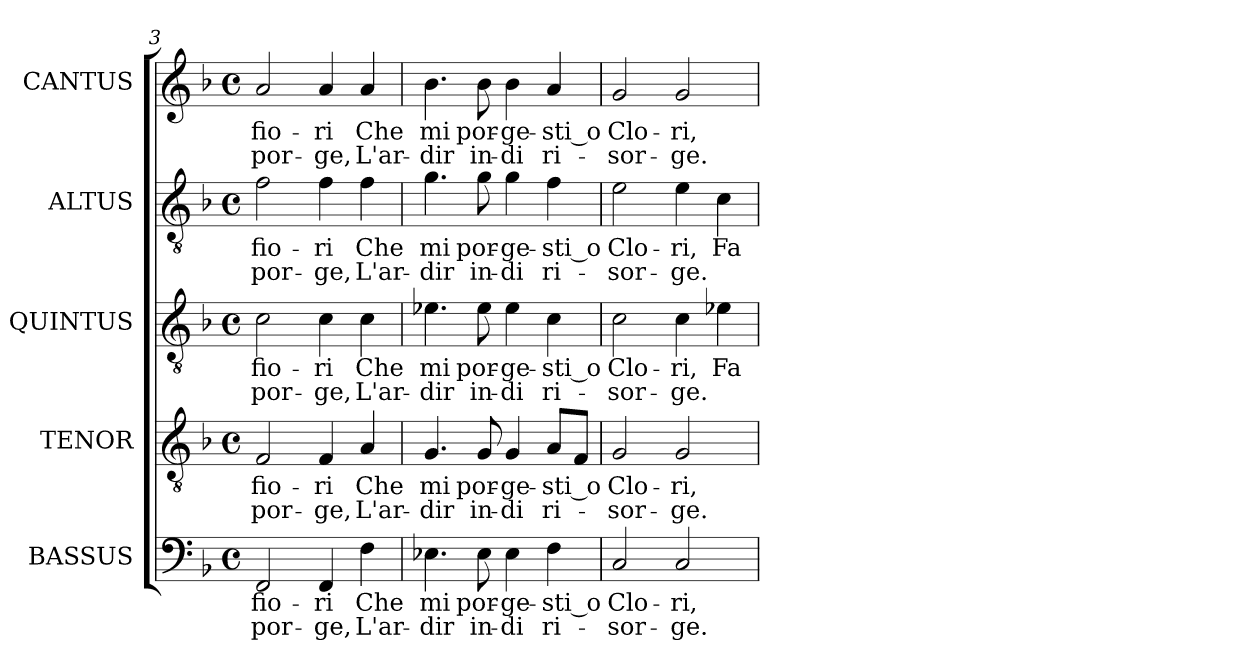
**kern	**text	**text	**kern	**text	**text	**kern	**text	**text	**kern	**text	**text	**kern	**text	**text
*part5	*part5	*part5	*part4	*part4	*part4	*part3	*part3	*part3	*part2	*part2	*part2	*part1	*part1	*part1
*staff5	*staff5	*staff5	*staff4	*staff4	*staff4	*staff3	*staff3	*staff3	*staff2	*staff2	*staff2	*staff1	*staff1	*staff1
*I"BASSUS	*	*	*I"TENOR	*	*	*I"QUINTUS	*	*	*I"ALTUS	*	*	*I"CANTUS	*	*
*I'B	*	*	*I'T	*	*	*	*	*	*I'A.	*	*	*I'S	*	*
*clefF4	*	*	*clefGv2	*	*	*clefGv2	*	*	*clefGv2	*	*	*clefG2	*	*
*	*	*	*ITrd7c12	*	*	*ITrd7c12	*	*	*ITrd7c12	*	*	*	*	*
*k[b-]	*	*	*k[b-]	*	*	*k[b-]	*	*	*k[b-]	*	*	*k[b-]	*	*
*F:	*	*	*F:	*	*	*F:	*	*	*F:	*	*	*F:	*	*
*M4/4	*	*	*M4/4	*	*	*M4/4	*	*	*M4/4	*	*	*M4/4	*	*
*met(c)	*	*	*met(c)	*	*	*met(c)	*	*	*met(c)	*	*	*met(c)	*	*
=3	=3	=3	=3	=3	=3	=3	=3	=3	=3	=3	=3	=3	=3	=3
!	!LO:LY:b:color=#000000	!LO:LY:b:color=#000000	!	!	!	!	!	!	!	!	!	!	!	!
!	!	!	!	!LO:LY:b:color=#000000	!LO:LY:b:color=#000000	!	!	!	!	!	!	!	!	!
!	!	!	!	!	!	!	!LO:LY:b:color=#000000	!LO:LY:b:color=#000000	!	!	!	!	!	!
!	!	!	!	!	!	!	!	!	!	!LO:LY:b:color=#000000	!LO:LY:b:color=#000000	!	!	!
!	!	!	!	!	!	!	!	!	!	!	!	!	!LO:LY:b:color=#000000	!LO:LY:b:color=#000000
2FFi/	fio-	por-	2FFi/	fio-	por-	2Ci\	fio-	por-	2Fi\	fio-	por-	2ai/	fio-	por-
!	!LO:LY:b:color=#000000	!LO:LY:b:color=#000000	!	!	!	!	!	!	!	!	!	!	!	!
!	!	!	!	!LO:LY:b:color=#000000	!LO:LY:b:color=#000000	!	!	!	!	!	!	!	!	!
!	!	!	!	!	!	!	!LO:LY:b:color=#000000	!LO:LY:b:color=#000000	!	!	!	!	!	!
!	!	!	!	!	!	!	!	!	!	!LO:LY:b:color=#000000	!LO:LY:b:color=#000000	!	!	!
!	!	!	!	!	!	!	!	!	!	!	!	!	!LO:LY:b:color=#000000	!LO:LY:b:color=#000000
4FFi/	-ri	-ge,	4FFi/	-ri	-ge,	4Ci\	-ri	-ge,	4Fi\	-ri	-ge,	4ai/	-ri	-ge,
!	!LO:LY:b:color=#000000	!LO:LY:b:color=#000000	!	!	!	!	!	!	!	!	!	!	!	!
!	!	!	!	!LO:LY:b:color=#000000	!LO:LY:b:color=#000000	!	!	!	!	!	!	!	!	!
!	!	!	!	!	!	!	!LO:LY:b:color=#000000	!LO:LY:b:color=#000000	!	!	!	!	!	!
!	!	!	!	!	!	!	!	!	!	!LO:LY:b:color=#000000	!LO:LY:b:color=#000000	!	!	!
!	!	!	!	!	!	!	!	!	!	!	!	!	!LO:LY:b:color=#000000	!LO:LY:b:color=#000000
4Fi\	Che	L'ar-	4AAi/	Che	L'ar-	4Ci\	Che	L'ar-	4Fi\	Che	L'ar-	4ai/	Che	L'ar-
=4	=4	=4	=4	=4	=4	=4	=4	=4	=4	=4	=4	=4	=4	=4
!	!LO:LY:b:color=#000000	!LO:LY:b:color=#000000	!	!	!	!	!	!	!	!	!	!	!	!
!	!	!	!	!LO:LY:b:color=#000000	!LO:LY:b:color=#000000	!	!	!	!	!	!	!	!	!
!	!	!	!	!	!	!	!LO:LY:b:color=#000000	!LO:LY:b:color=#000000	!	!	!	!	!	!
!	!	!	!	!	!	!	!	!	!	!LO:LY:b:color=#000000	!LO:LY:b:color=#000000	!	!	!
!	!	!	!	!	!	!	!	!	!	!	!	!	!LO:LY:b:color=#000000	!LO:LY:b:color=#000000
4.E-Xi\	mi	-dir	4.GGi/	mi	-dir	4.E-Xi\	mi	-dir	4.Gi\	mi	-dir	4.b-i\	mi	-dir
!	!LO:LY:b:color=#000000	!LO:LY:b:color=#000000	!	!	!	!	!	!	!	!	!	!	!	!
!	!	!	!	!LO:LY:b:color=#000000	!LO:LY:b:color=#000000	!	!	!	!	!	!	!	!	!
!	!	!	!	!	!	!	!LO:LY:b:color=#000000	!LO:LY:b:color=#000000	!	!	!	!	!	!
!	!	!	!	!	!	!	!	!	!	!LO:LY:b:color=#000000	!LO:LY:b:color=#000000	!	!	!
!	!	!	!	!	!	!	!	!	!	!	!	!	!LO:LY:b:color=#000000	!LO:LY:b:color=#000000
8E-i\	por-	in-	8GGi/	por-	in-	8E-i\	por-	in-	8Gi\	por-	in-	8b-i\	por-	in-
!	!LO:LY:b:color=#000000	!LO:LY:b:color=#000000	!	!	!	!	!	!	!	!	!	!	!	!
!	!	!	!	!LO:LY:b:color=#000000	!LO:LY:b:color=#000000	!	!	!	!	!	!	!	!	!
!	!	!	!	!	!	!	!LO:LY:b:color=#000000	!LO:LY:b:color=#000000	!	!	!	!	!	!
!	!	!	!	!	!	!	!	!	!	!LO:LY:b:color=#000000	!LO:LY:b:color=#000000	!	!	!
!	!	!	!	!	!	!	!	!	!	!	!	!	!LO:LY:b:color=#000000	!LO:LY:b:color=#000000
4E-i\	-ge-	-di	4GGi/	-ge-	-di	4E-i\	-ge-	-di	4Gi\	-ge-	-di	4b-i\	-ge-	-di
!	!LO:LY:b:color=#000000	!LO:LY:b:color=#000000	!	!	!	!	!	!	!	!	!	!	!	!
!	!	!	!	!LO:LY:b:color=#000000	!LO:LY:b:color=#000000	!	!	!	!	!	!	!	!	!
!	!	!	!	!	!	!	!LO:LY:b:color=#000000	!LO:LY:b:color=#000000	!	!	!	!	!	!
!	!	!	!	!	!	!	!	!	!	!LO:LY:b:color=#000000	!LO:LY:b:color=#000000	!	!	!
!	!	!	!	!	!	!	!	!	!	!	!	!	!LO:LY:b:color=#000000	!LO:LY:b:color=#000000
4Fi\	-sti_o	ri-	8AAi/L	-sti_o	ri-	4Ci\	-sti_o	ri-	4Fi\	-sti_o	ri-	4ai/	-sti_o	ri-
.	.	.	8FFi/J	.	.	.	.	.	.	.	.	.	.	.
=5	=5	=5	=5	=5	=5	=5	=5	=5	=5	=5	=5	=5	=5	=5
!	!LO:LY:b:color=#000000	!LO:LY:b:color=#000000	!	!	!	!	!	!	!	!	!	!	!	!
!	!	!	!	!LO:LY:b:color=#000000	!LO:LY:b:color=#000000	!	!	!	!	!	!	!	!	!
!	!	!	!	!	!	!	!LO:LY:b:color=#000000	!LO:LY:b:color=#000000	!	!	!	!	!	!
!	!	!	!	!	!	!	!	!	!	!LO:LY:b:color=#000000	!LO:LY:b:color=#000000	!	!	!
!	!	!	!	!	!	!	!	!	!	!	!	!	!LO:LY:b:color=#000000	!LO:LY:b:color=#000000
2Ci/	Clo-	-sor-	2GGi/	Clo-	-sor-	2Ci\	Clo-	-sor-	2Ei\	Clo-	-sor-	2gi/	Clo-	-sor-
!	!LO:LY:b:color=#000000	!LO:LY:b:color=#000000	!	!	!	!	!	!	!	!	!	!	!	!
!	!	!	!	!LO:LY:b:color=#000000	!LO:LY:b:color=#000000	!	!	!	!	!	!	!	!	!
!	!	!	!	!	!	!	!LO:LY:b:color=#000000	!LO:LY:b:color=#000000	!	!	!	!	!	!
!	!	!	!	!	!	!	!	!	!	!LO:LY:b:color=#000000	!LO:LY:b:color=#000000	!	!	!
!	!	!	!	!	!	!	!	!	!	!	!	!	!LO:LY:b:color=#000000	!LO:LY:b:color=#000000
2Ci/	-ri,	-ge.	2GGi/	-ri,	-ge.	4Ci\	-ri,	-ge.	4Ei\	-ri,	-ge.	2gi/	-ri,	-ge.
!	!	!	!	!	!	!	!LO:LY:b:color=#000000	!	!	!	!	!	!	!
!	!	!	!	!	!	!	!	!	!	!LO:LY:b:color=#000000	!	!	!	!
.	.	.	.	.	.	4E-Xi\	Fa	.	4Ci\	Fa	.	.	.	.
=	=	=	=	=	=	=	=	=	=	=	=	=	=	=
*-	*-	*-	*-	*-	*-	*-	*-	*-	*-	*-	*-	*-	*-	*-
